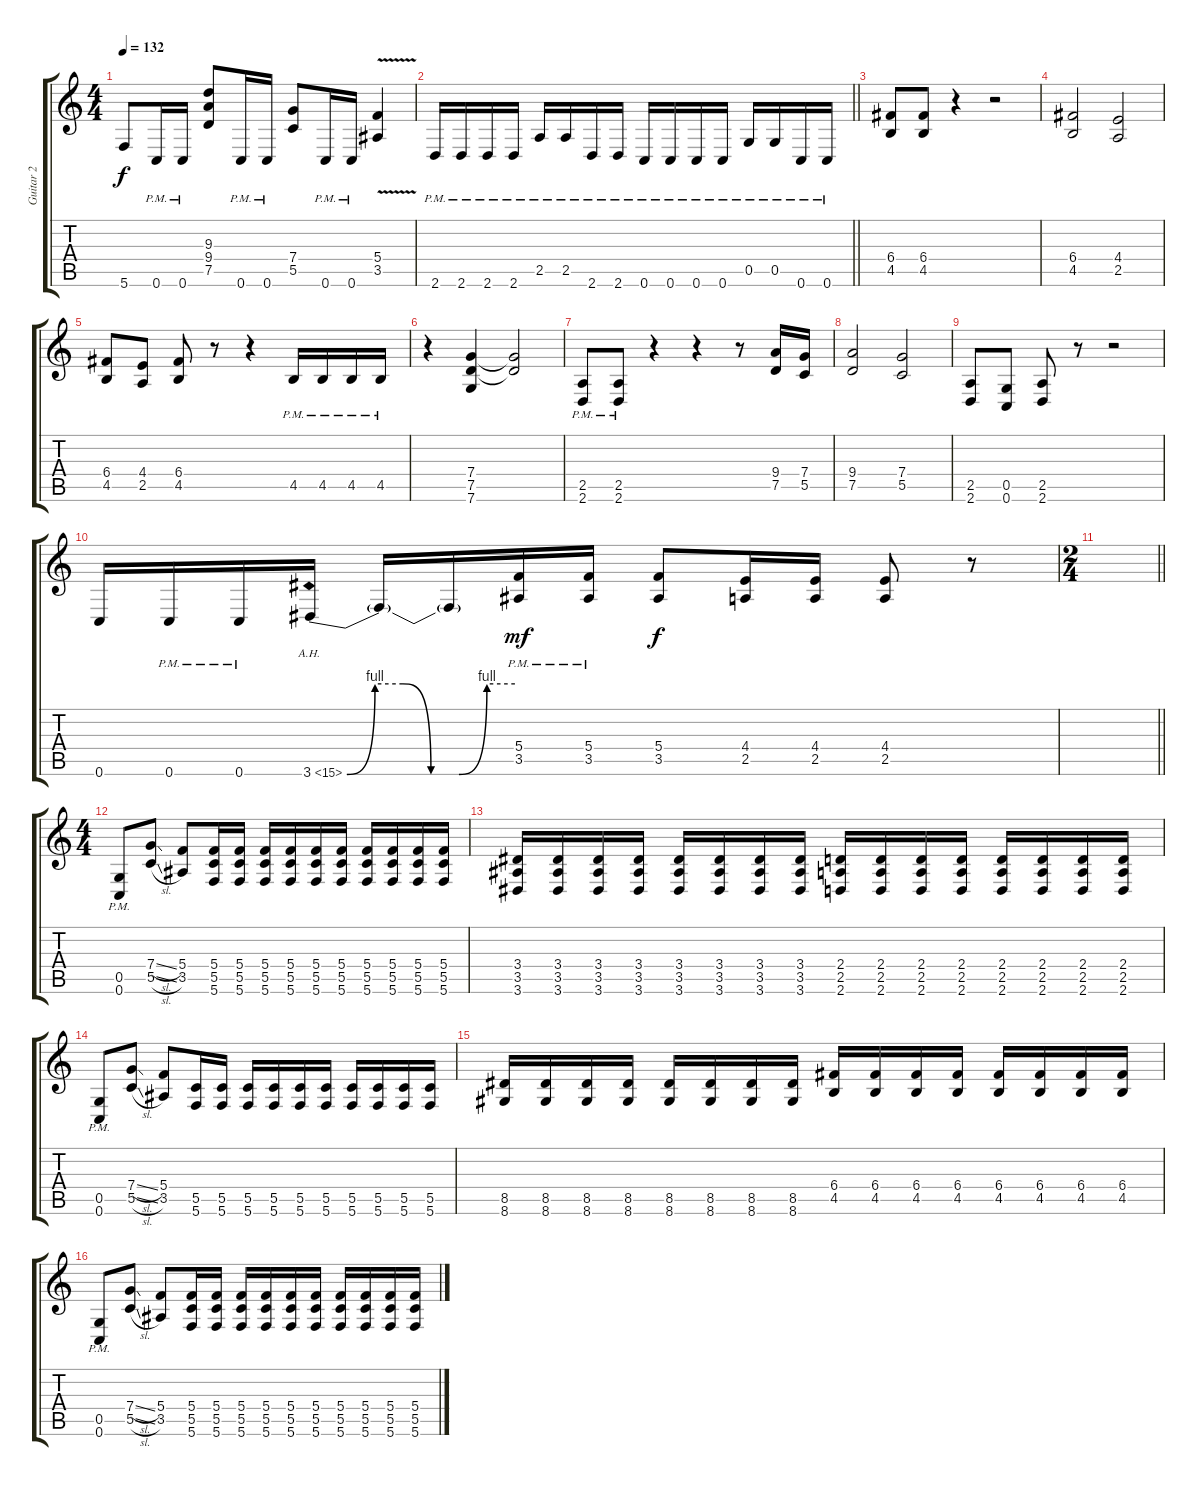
\track ("Guitar 2" "Guitar 2") {instrument overdrivenguitar}
\staff {score tabs}
\tuning (D4 A3 F3 C3 G2 C2) {hide}
\ts (4 4)
\tempo 132
\clef g2
\ks c
5.6{t}.8{dy f} 0.6{pm}.16 0.6{pm}.16 (9.3 9.4 7.5).8 0.6{pm}.16 0.6{pm}.16 (7.4 5.5).8 0.6{pm}.16 0.6{pm}.16 (5.4{v} 3.5).4 |
\barLineRight lightlight
2.6{pm}.16 2.6{pm}.16 2.6{pm}.16 2.6{pm}.16 2.5{pm}.16 2.5{pm}.16 2.6{pm}.16 2.6{pm}.16 0.6{pm}.16 0.6{pm}.16 0.6{pm}.16 0.6{pm}.16 0.5{pm}.16 0.5{pm}.16 0.6{pm}.16 0.6{pm}.16 |
(6.4 4.5).8{volume 14} (6.4 4.5).8 r.4 r.2 |
(6.4 4.5).2 (4.4 2.5).2 |
(6.4 4.5).8 (4.4 2.5).8 (6.4 4.5).8 r.8 r.4 4.5{pm}.16 4.5{pm}.16 4.5{pm}.16 4.5{pm}.16 |
r.4 (7.4 7.5 7.6).4 (7.4{t} 7.5{t}).2 |
(2.5{pm} 2.6{pm}).8 (2.5{pm} 2.6{pm}).8 r.4 r.4 r.8 (9.4 7.5).16 (7.4 5.5).16 |
(9.4 7.5).2 (7.4 5.5).2 |
(2.5 2.6).8 (0.5 0.6).8 (2.5 2.6).8 r.8 r.2 |
0.6.16 0.6{pm}.16 0.6{pm}.16 3.6{be (custom 0 0 10 4 20 4 30 0 40 0 50 4 60 4) ah 12}.16 3.6{t}.16 3.6{t}.16 (5.4 3.5{pm}).16{dy mf} (5.4 3.5{pm}).16 (5.4 3.5).8{dy f} (4.4 2.5).16 (4.4 2.5).16 (4.4 2.5).8 r.8 |
\ts (2 4)
\barLineRight lightlight
|
\ts (4 4)
(0.5{pm} 0.6{pm}).8 (7.4{sl} 5.5{sl}).8 (5.4 3.5).8 (5.4 5.5 5.6).16 (5.4 5.5 5.6).16 (5.4 5.5 5.6).16 (5.4 5.5 5.6).16 (5.4 5.5 5.6).16 (5.4 5.5 5.6).16 (5.4 5.5 5.6).16 (5.4 5.5 5.6).16 (5.4 5.5 5.6).16 (5.4 5.5 5.6).16 |
(3.4 3.5 3.6).16 (3.4 3.5 3.6).16 (3.4 3.5 3.6).16 (3.4 3.5 3.6).16 (3.4 3.5 3.6).16 (3.4 3.5 3.6).16 (3.4 3.5 3.6).16 (3.4 3.5 3.6).16 (2.4 2.5 2.6).16 (2.4 2.5 2.6).16 (2.4 2.5 2.6).16 (2.4 2.5 2.6).16 (2.4 2.5 2.6).16 (2.4 2.5 2.6).16 (2.4 2.5 2.6).16 (2.4 2.5 2.6).16 |
(0.5{pm} 0.6{pm}).8 (7.4{sl} 5.5{sl}).8 (5.4 3.5).8 (5.5 5.6).16 (5.5 5.6).16 (5.5 5.6).16 (5.5 5.6).16 (5.5 5.6).16 (5.5 5.6).16 (5.5 5.6).16 (5.5 5.6).16 (5.5 5.6).16 (5.5 5.6).16 |
(8.5 8.6).16 (8.5 8.6).16 (8.5 8.6).16 (8.5 8.6).16 (8.5 8.6).16 (8.5 8.6).16 (8.5 8.6).16 (8.5 8.6).16 (6.4 4.5).16 (6.4 4.5).16 (6.4 4.5).16 (6.4 4.5).16 (6.4 4.5).16 (6.4 4.5).16 (6.4 4.5).16 (6.4 4.5).16 |
(0.5{pm} 0.6{pm}).8 (7.4{sl} 5.5{sl}).8 (5.4 3.5).8 (5.4 5.5 5.6).16 (5.4 5.5 5.6).16 (5.4 5.5 5.6).16 (5.4 5.5 5.6).16 (5.4 5.5 5.6).16 (5.4 5.5 5.6).16 (5.4 5.5 5.6).16 (5.4 5.5 5.6).16 (5.4 5.5 5.6).16 (5.4 5.5 5.6).16
